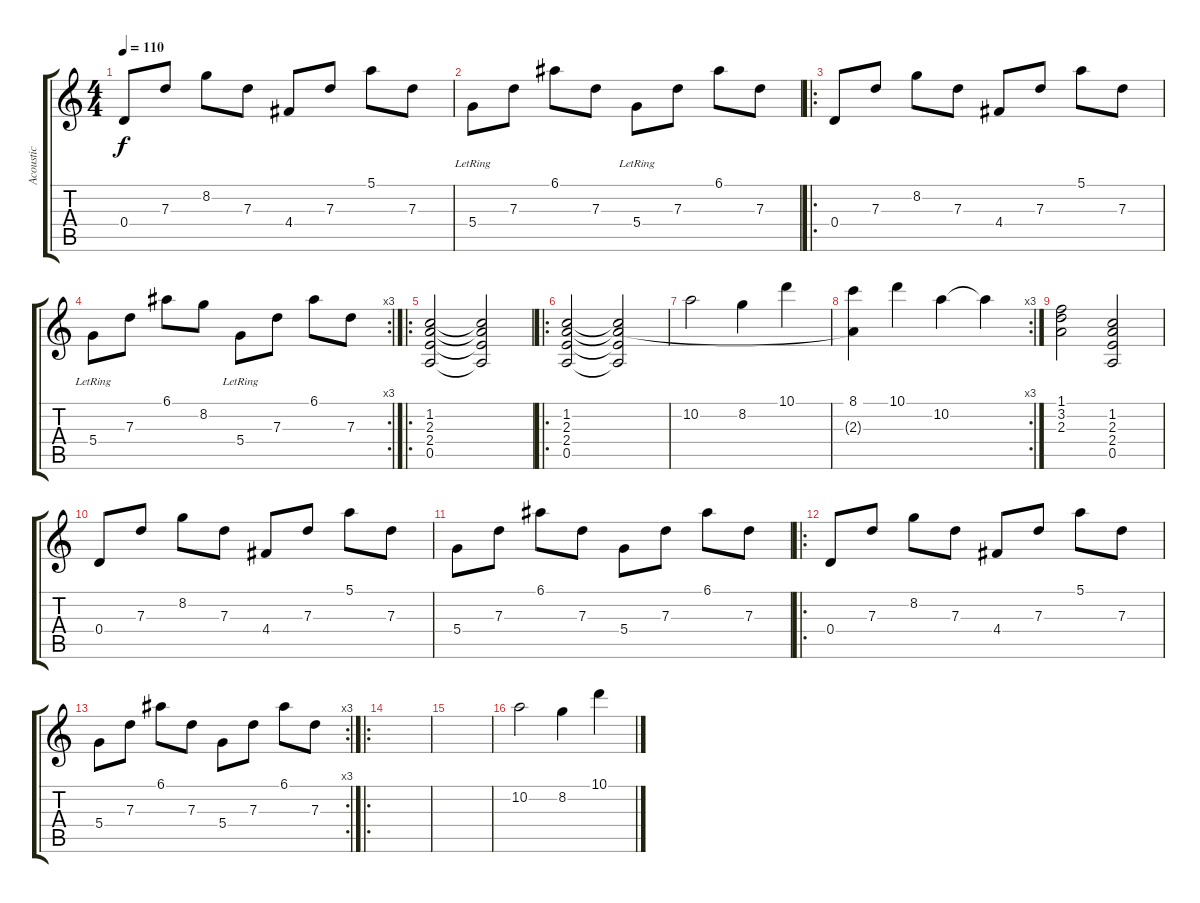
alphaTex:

\track ("Acoustic" "Acoustic") {instrument acousticguitarsteel}
\staff {score tabs}
\tuning (E4 B3 G3 D3 A2 E2) {hide}
\ts (4 4)
\tempo 110
\clef g2
\ks c
0.4.8{dy f instrument acousticguitarsteel} 7.3.8 8.2.8 7.3.8 4.4.8 7.3.8 5.1.8 7.3.8 |
5.4{lr}.8 7.3.8 6.1.8 7.3.8 5.4{lr}.8 7.3.8 6.1.8 7.3.8 |
\ro
0.4.8 7.3.8 8.2.8 7.3.8 4.4.8 7.3.8 5.1.8 7.3.8 |
\rc 3
5.4{lr}.8 7.3.8 6.1.8 8.2.8 5.4{lr}.8 7.3.8 6.1.8 7.3.8 |
\ro
(1.2 2.3 2.4 0.5).2 (1.2{t} 2.3{t} 2.4{t} 0.5{t}).2 |
\ro
(1.2 2.3 2.4 0.5).2 (1.2{t} 2.3{t} 2.4{t} 0.5{t}).2 |
10.2.2 8.2.4 10.1.4 |
\rc 3
(8.1 2.3{t}).4 10.1.4 10.2.4 10.2{t}.4 |
(1.1 3.2 2.3).2 (1.2 2.3 2.4 0.5).2 |
0.4.8 7.3.8 8.2.8 7.3.8 4.4.8 7.3.8 5.1.8 7.3.8 |
5.4.8 7.3.8 6.1.8 7.3.8 5.4.8 7.3.8 6.1.8 7.3.8 |
\ro
0.4.8 7.3.8 8.2.8 7.3.8 4.4.8 7.3.8 5.1.8 7.3.8 |
\rc 3
5.4.8 7.3.8 6.1.8 7.3.8 5.4.8 7.3.8 6.1.8 7.3.8 |
\ro
|
|
10.2.2 8.2.4 10.1.4
